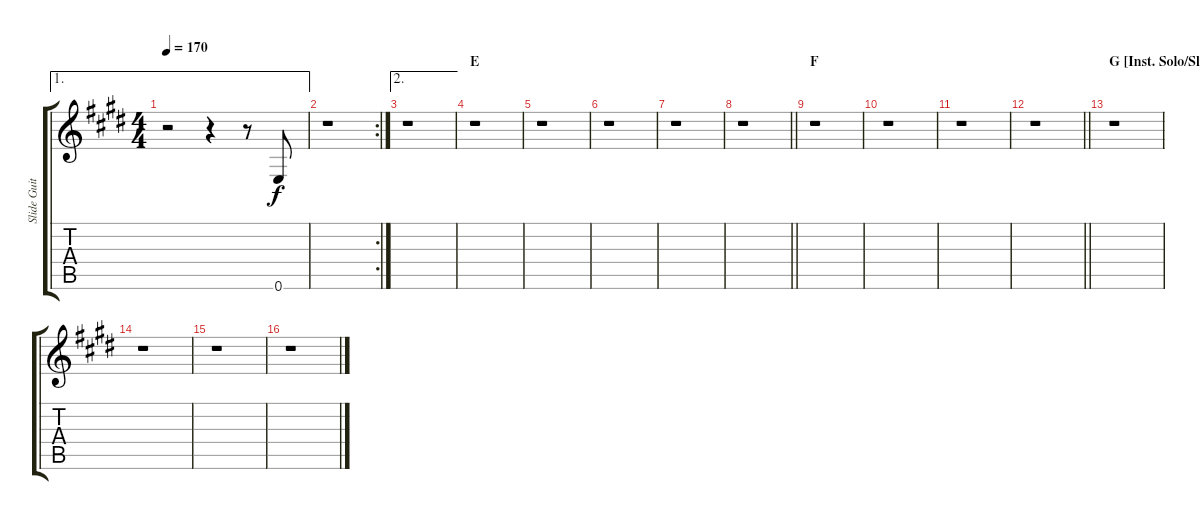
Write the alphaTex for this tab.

\track ("Slide Guitar II [Slide In E Tuning]" "Slide Guit") {instrument distortionguitar}
\staff {score tabs}
\tuning (E4 B3 Ab3 E3 B2 E2) {hide}
\ae 1
\ts (4 4)
\tempo 170
\clef g2
\ks e
r.2{dy f} r.4 r.8 0.6.8 |
\rc 2
r.1 |
\ae 2
r.1 |
\section ("" "E")
r.1 |
r.1 |
r.1 |
r.1 |
\barLineRight lightlight
r.1 |
\section ("" "F")
r.1 |
r.1 |
r.1 |
\barLineRight lightlight
r.1 |
\section ("" "G [Inst. Solo/Slide Guit Solo#1]")
r.1 |
r.1 |
r.1 |
r.1
